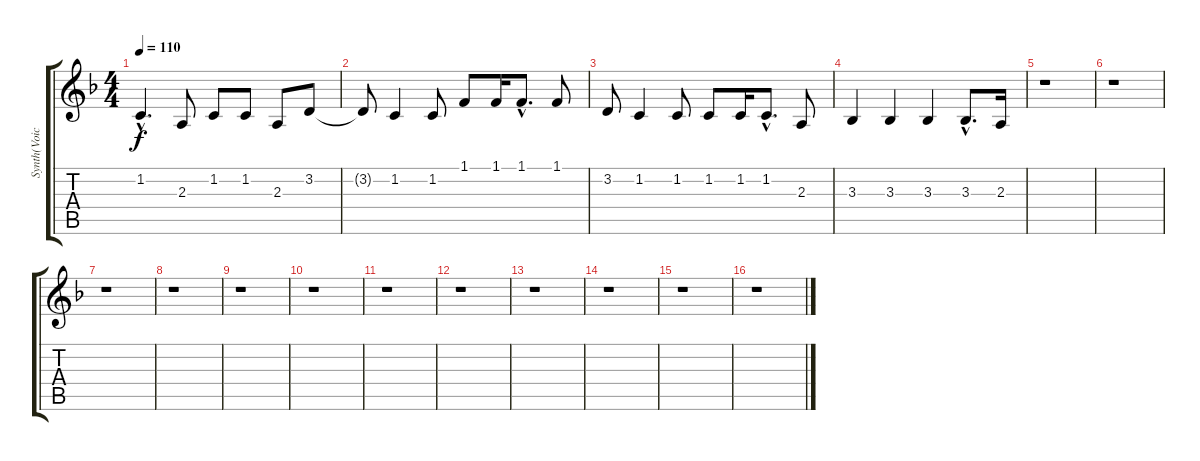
\track ("Synth(Voice)" "Synth(Voic") {instrument lead6voice}
\staff {score tabs}
\tuning (E4 B3 G3 D3 A2 E2) {hide}
\ts (4 4)
\tempo 110
\clef g2
\ks f
1.2{hac}.4{d dy f} 2.3.8 1.2.8 1.2.8 2.3.8 3.2.8 |
3.2{t}.8 1.2.4 1.2.8 1.1.8 1.1.16 1.1{hac}.8{d} 1.1.8 |
3.2.8 1.2.4 1.2.8 1.2.8 1.2.16 1.2{hac}.8{d} 2.3.8 |
3.3.4 3.3.4 3.3.4 3.3{hac}.8{d} 2.3.16 |
r.1 |
r.1 |
r.1 |
r.1 |
r.1 |
r.1 |
r.1 |
r.1 |
r.1 |
r.1 |
r.1 |
r.1
